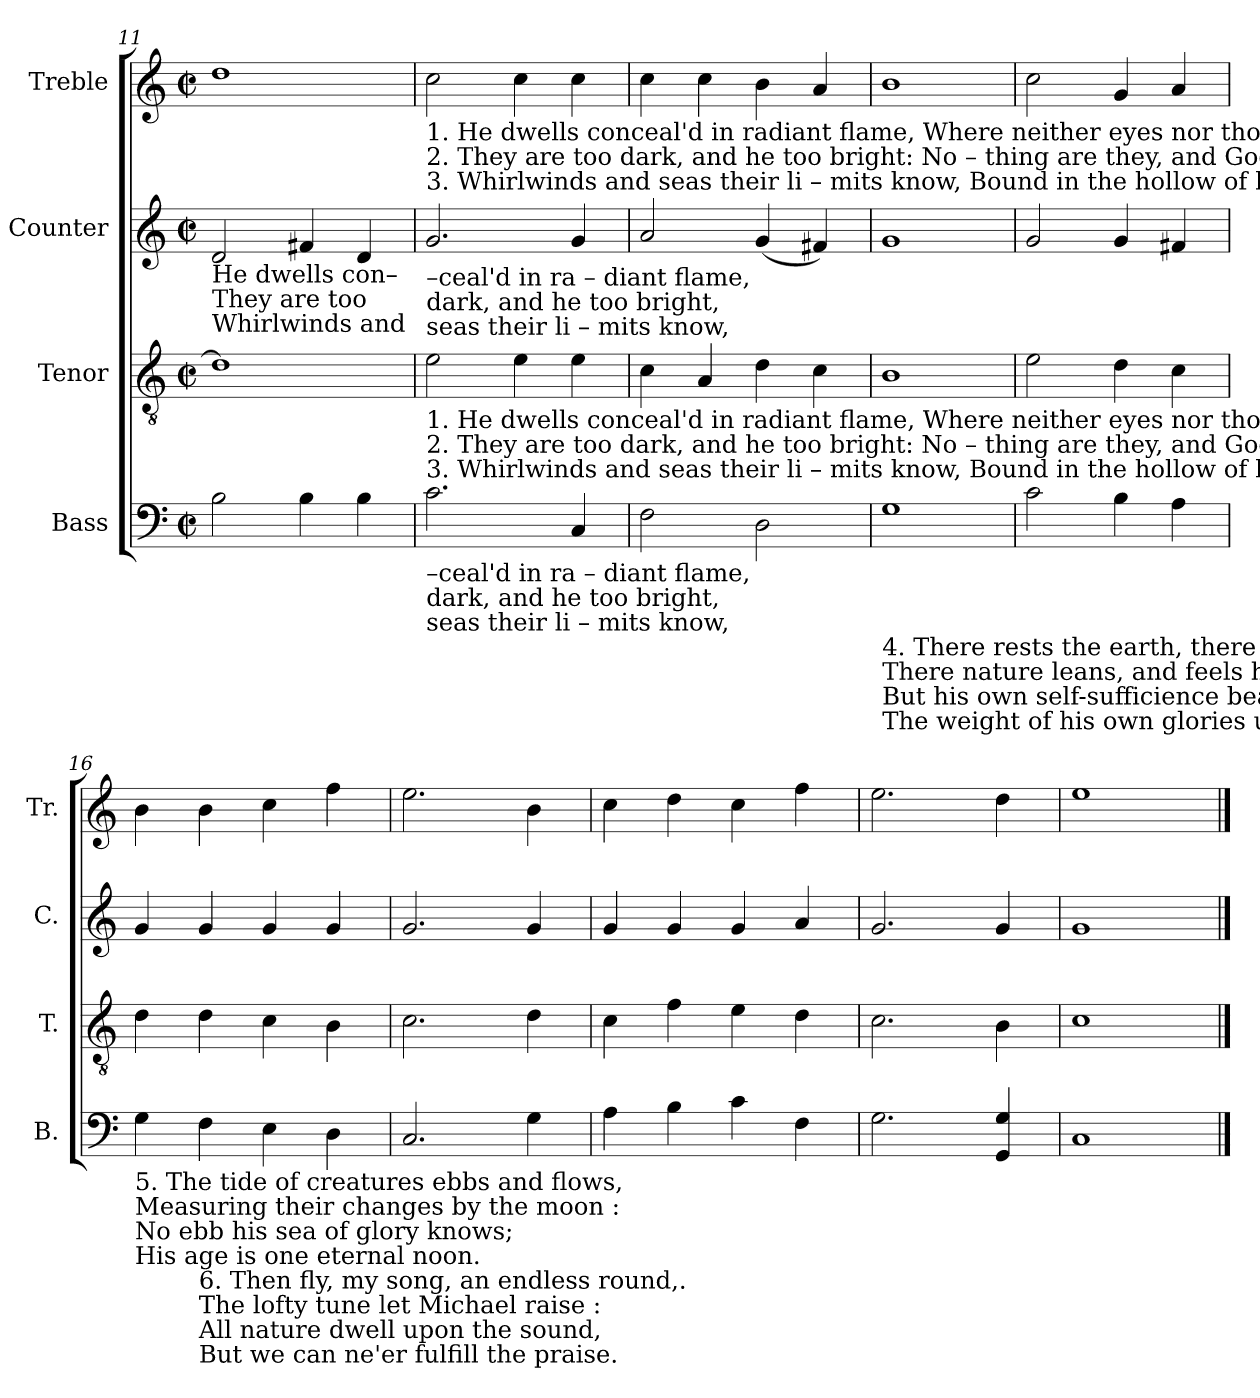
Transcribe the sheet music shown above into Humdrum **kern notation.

**kern	**kern	**kern	**kern
*part4	*part3	*part2	*part1
*staff4	*staff3	*staff2	*staff1
*I"Bass	*I"Tenor	*I"Counter	*I"Treble
*I'B.	*I'T.	*I'C.	*I'Tr.
*clefF4	*clefGv2	*clefG2	*clefG2
*k[]	*k[]	*k[]	*k[]
*M2/2	*M2/2	*M2/2	*M2/2
*met(c|)	*met(c|)	*met(c|)	*met(c|)
=11	=11	=11	=11
!	!	!LO:TX:b:t=He dwells con–	!
!	!	!LO:TX:b:t=They are too	!
!	!	!LO:TX:b:t=Whirlwinds and	!
2B\	1d]	2d/	1dd
4B\	.	4f#X/	.
4B\	.	4d/	.
!!LO:LB:g=z
=12	=12	=12	=12
!	!	!	!LO:TX:b:t=1. He dwells conceal'd    in       radiant        flame,      Where neither eyes nor thoughts can reach, Where neither eyes nor thoughts can reach.
!	!	!	!LO:TX:b:t=2. They  are  too   dark,  and    he     too     bright&colon;     No    –   thing    are  they, and God is    all,              No – thing are they, and   God   is    all.
!	!	!	!LO:TX:b:t=3. Whirlwinds and seas  their li  –  mits   know,      Bound   in      the   hollow    of      his   hand,    Bound  in   the   hol–low     of    his   hand.
!	!	!LO:TX:b:t=–ceal'd             in      ra       –      diant            flame,	!
!	!	!LO:TX:b:t=dark,             and    he               too               bright,	!
!	!	!LO:TX:b:t=seas               their  li        –      mits             know,	!
!	!LO:TX:b:t=1. He dwells conceal'd    in       radiant        flame,      Where neither eyes nor thoughts can reach, Where neither eyes nor thoughts can reach.	!	!
!	!LO:TX:b:t=2. They  are  too   dark,  and    he     too     bright&colon;     No    –   thing    are  they, and God is    all,              No – thing are they, and   God   is    all.	!	!
!	!LO:TX:b:t=3. Whirlwinds and seas  their li  –  mits   know,      Bound   in      the   hollow    of      his   hand,    Bound  in   the   hol–low     of    his   hand.	!	!
!LO:TX:b:t=–ceal'd             in      ra       –      diant            flame,	!	!	!
!LO:TX:b:t=dark,             and    he               too               bright,	!	!	!
!LO:TX:b:t=seas               their  li        –      mits             know,	!	!	!
2.c\	2e\	2.g/	2cc\
.	4e\	.	4cc\
4C/	4e\	4g/	4cc\
=13	=13	=13	=13
2F\	4c\	2a/	4cc\
.	4A/	.	4cc\
2D\	4d\	(4g/	4b\
.	4c\	4f#X/)	4a/
=14	=14	=14	=14
!LO:TX:b:t=4. There rests the earth, there roll the spheres.	!	!	!
!LO:TX:b:t=There nature leans, and feels her prop&colon;	!	!	!
!LO:TX:b:t=But his own self-sufficience bears	!	!	!
!LO:TX:b:t=The weight of his own glories up.	!	!	!
1G	1B	1g	1b
=15	=15	=15	=15
2c\	2e\	2g/	2cc\
4B\	4d\	4g/	4g/
4A\	4c\	4f#X/	4a/
=16	=16	=16	=16
!LO:TX:b:t=5. The tide of creatures ebbs and flows,	!	!	!
!LO:TX:b:t=Measuring their changes by the moon &colon;	!	!	!
!LO:TX:b:t=No ebb his sea of glory knows;	!	!	!
!LO:TX:b:t=His age is one eternal noon.	!	!	!
4G\	4d\	4g/	4b\
!LO:TX:b:t=6. Then fly, my song, an endless round,.	!	!	!
!LO:TX:b:t=The lofty tune let Michael raise &colon;	!	!	!
!LO:TX:b:t=All nature dwell upon the sound,	!	!	!
!LO:TX:b:t=But we can ne'er fulfill the praise.	!	!	!
4F\	4d\	4g/	4b\
4E\	4c\	4g/	4cc\
4D\	4B\	4g/	4ff\
=17	=17	=17	=17
2.C/	2.c\	2.g/	2.ee\
4G\	4d\	4g/	4b\
=18	=18	=18	=18
4A\	4c\	4g/	4cc\
4B\	4f\	4g/	4dd\
4c\	4e\	4g/	4cc\
4F\	4d\	4a/	4ff\
=19	=19	=19	=19
2.G\	2.c\	2.g/	2.ee\
4GG/ 4G/	4B\	4g/	4dd\
=20	=20	=20	=20
1C	1c	1g	1ee
==	==	==	==
*-	*-	*-	*-
